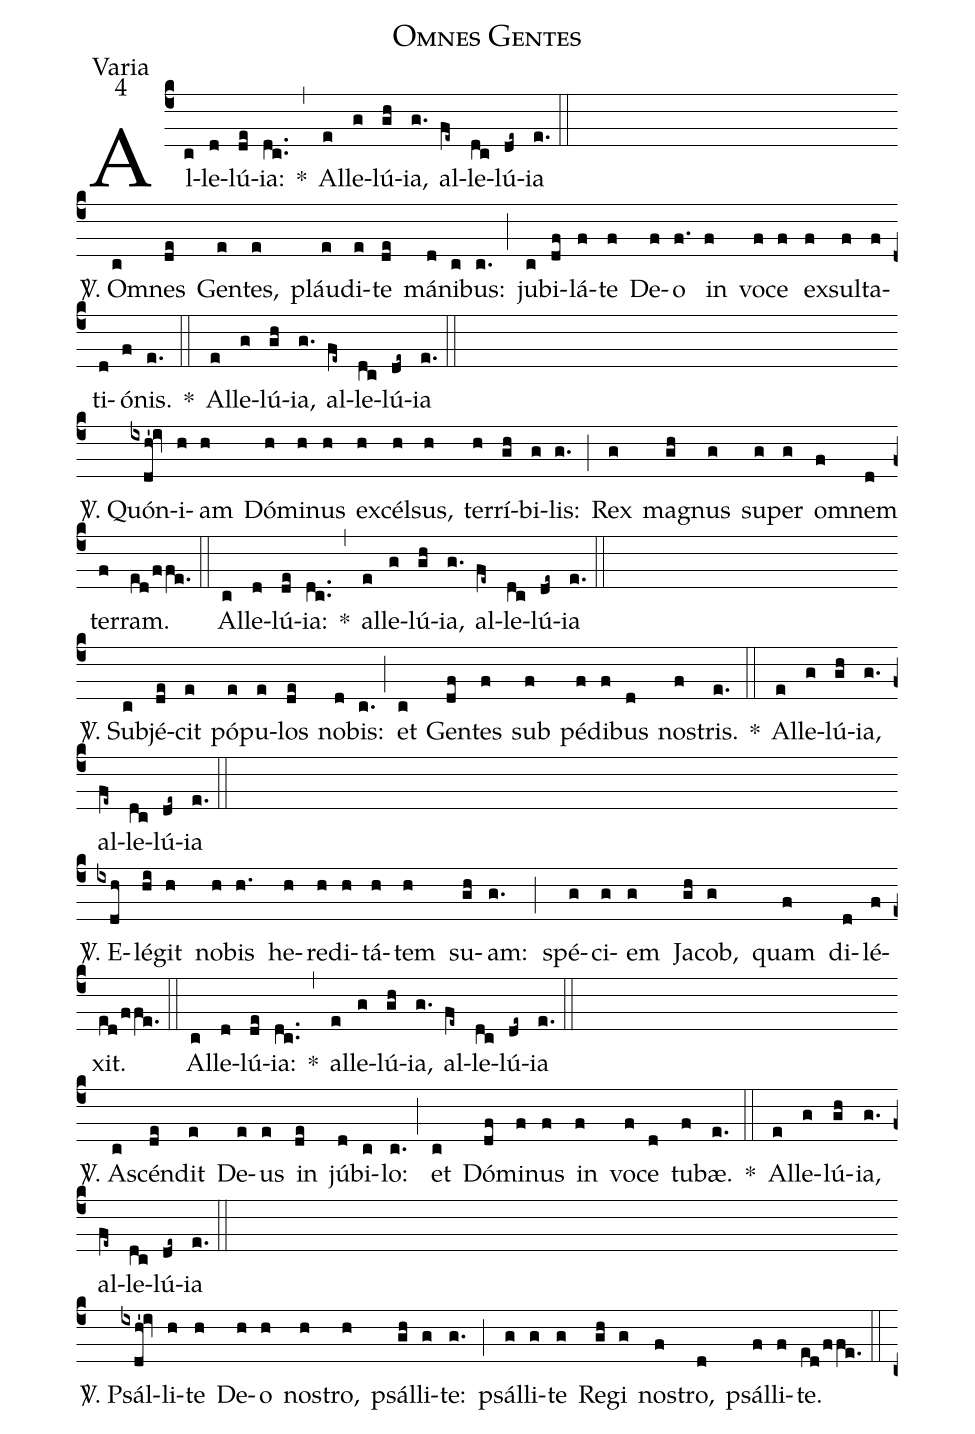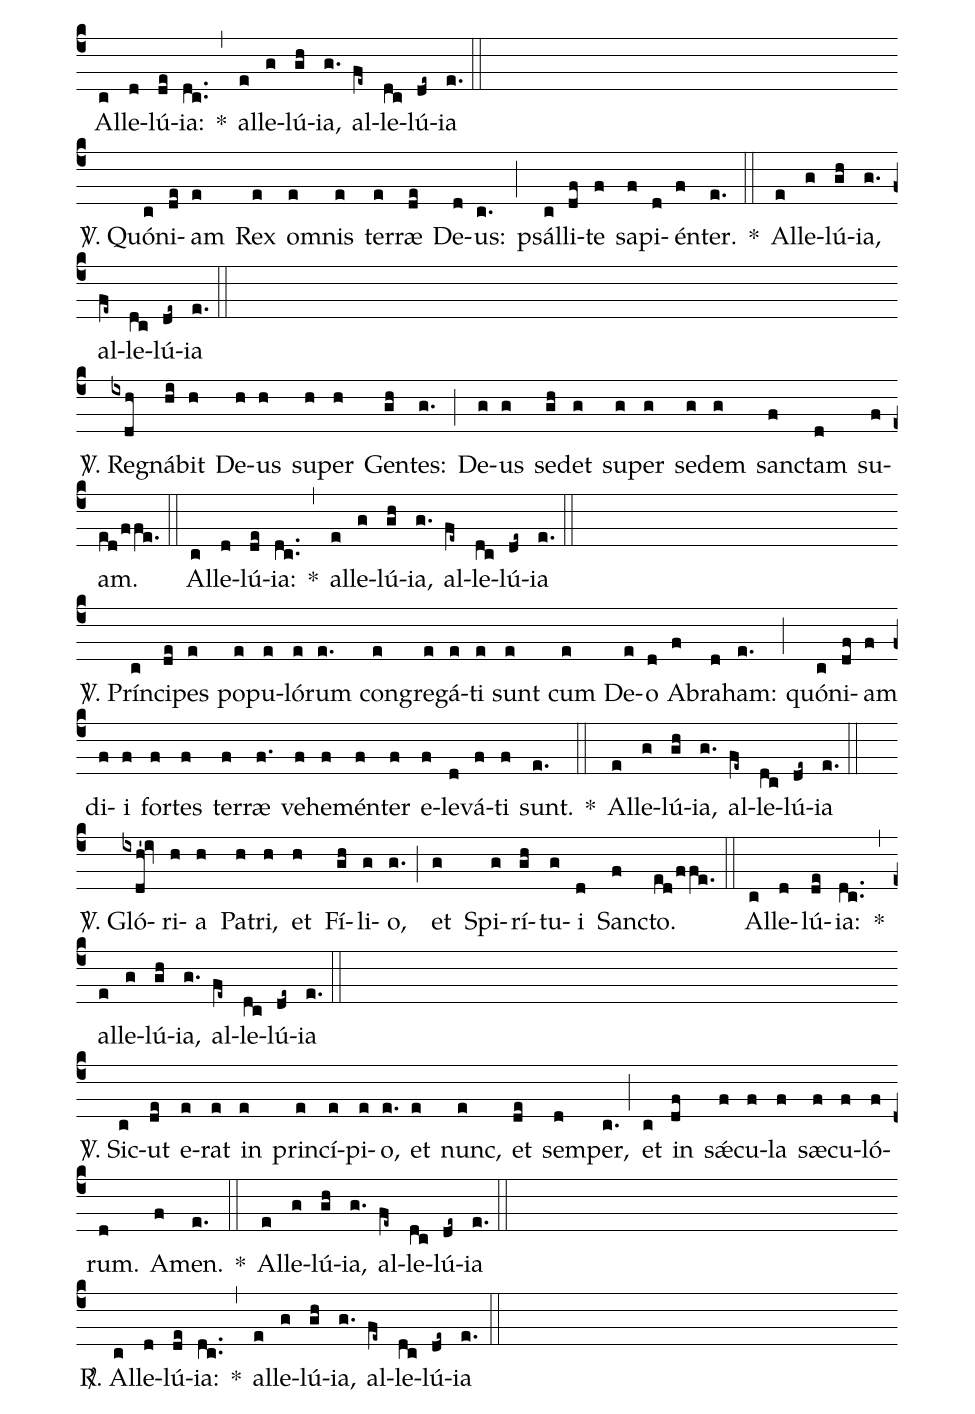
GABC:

name:Omnes Gentes;
office-part:Varia;
mode:4;
%%
(c4) Al(c)le(d)lú(de)ia:(dc..) *(,) Al(e)le(g)lú(gh)ia,(g.) al(fe~)le(dc)lú(de~)ia(e.) (::)(Z-)
<sp>V/</sp>. Om(c)nes(de) Gen(e)tes,(e) pláu(e)di(e)te(de) má(d)ni(c)bus:(c.) (;) ju(c)bi(df)lá(f)te(f) De(f)o(f.) in(f) vo(f)ce(f) ex(f)sul(f)ta(f)ti(d)ó(f)nis.(e.) *(::) Al(e)le(g)lú(gh)ia,(g.) al(fe~)le(dc)lú(de~)ia(e.) (::)(Z-)
<sp>V/</sp>. Quón(ixdh'!iv)i(h)am(h) Dó(h)mi(h)nus(h) ex(h)cél(h)sus,(h) ter(h)rí(gh)bi(g)lis:(g.) (;) Rex(g) ma(gh)gnus(g) su(g)per(g) om(f)nem(d) ter(f)ram.(ed/ffe.) (::) Al(c)le(d)lú(de)ia:(dc..) *(,) al(e)le(g)lú(gh)ia,(g.) al(fe~)le(dc)lú(de~)ia(e.) (::)(Z-)
<sp>V/</sp>. Sub(c)jé(de)cit(e) pó(e)pu(e)los(de) no(d)bis:(c.) (;) et(c) Gen(df)tes(f) sub(f) pé(f)di(f)bus(d) nos(f)tris.(e.) *(::) Al(e)le(g)lú(gh)ia,(g.) al(fe~)le(dc)lú(de~)ia(e.) (::)(Z-)
<sp>V/</sp>. E(ixdh)lé(hi)git(h) no(h)bis(h.) he(h)re(h)di(h)tá(h)tem(h) su(gh)am:(g.) (;) spé(g)ci(g)em(g) Ja(gh)cob,(g) quam(f) di(d)lé(f)xit.(ed/ffe.) (::) Al(c)le(d)lú(de)ia:(dc..) *(,) al(e)le(g)lú(gh)ia,(g.) al(fe~)le(dc)lú(de~)ia(e.) (::)(Z-)
<sp>V/</sp>. A(c)scén(de)dit(e) De(e)us(e) in(de) jú(d)bi(c)lo:(c.) (;) et(c) Dó(df)mi(f)nus(f) in(f) vo(f)ce(d) tu(f)bæ.(e.) *(::) Al(e)le(g)lú(gh)ia,(g.) al(fe~)le(dc)lú(de~)ia(e.) (::)(Z-)
<sp>V/</sp>. Psál(ixdh'!iv)li(h)te(h) De(h)o(h) nos(h)tro,(h) psál(gh)li(g)te:(g.) (;) psál(g)li(g)te(g) Re(gh)gi(g) nos(f)tro,(d) psál(f)li(f)te.(ed/ffe.) (::) Al(c)le(d)lú(de)ia:(dc..) *(,) al(e)le(g)lú(gh)ia,(g.) al(fe~)le(dc)lú(de~)ia(e.) (::)(Z-)
<sp>V/</sp>. Quón(c)i(de)am(e) Rex(e) om(e)nis(e) ter(e)ræ(de) De(d)us:(c.) (;) psál(c)li(df)te(f) sa(f)pi(d)én(f)ter.(e.) *(::) Al(e)le(g)lú(gh)ia,(g.) al(fe~)le(dc)lú(de~)ia(e.) (::)(Z-)
<sp>V/</sp>. Re(ixdh)gná(hi)bit(h) De(h)us(h) su(h)per(h) Gen(gh)tes:(g.) (;) De(g)us(g) se(gh)det(g) su(g)per(g) se(g)dem(g) sanc(f)tam(d) su(f)am.(ed/ffe.) (::) Al(c)le(d)lú(de)ia:(dc..) *(,) al(e)le(g)lú(gh)ia,(g.) al(fe~)le(dc)lú(de~)ia(e.) (::)(Z-)
<sp>V/</sp>. Prín(c)ci(de)pes(e) po(e)pu(e)ló(e)rum(e.) con(e)gre(e)gá(e)ti(e) sunt(e) cum(e) De(e)o(d) A(f)bra(d)ham:(e.) (;) quón(c)i(df)am(f) di(f)i(f) for(f)tes(f) ter(f)ræ(f.) ve(f)he(f)mén(f)ter(f) e(f)le(d)vá(f)ti(f) sunt.(e.) *(::) Al(e)le(g)lú(gh)ia,(g.) al(fe~)le(dc)lú(de~)ia(e.) (::)(Z-)
<sp>V/</sp>. Gló(ixdh'!iv)ri(h)a(h) Pa(h)tri,(h) et(h) Fí(gh)li(g)o,(g.) (;) et(g) Spi(g)rí(gh)tu(g)i(d) Sanc(f)to.(ed/ffe.) (::) Al(c)le(d)lú(de)ia:(dc..) *(,) al(e)le(g)lú(gh)ia,(g.) al(fe~)le(dc)lú(de~)ia(e.) (::)(Z-)
<sp>V/</sp>. Sic(c)ut(de) e(e)rat(e) in(e) prin(e)cí(e)pi(e)o,(e.) et(e) nunc,(e) et(de) sem(d)per,(c.) (;) et(c) in(df) sǽ(f)cu(f)la(f) sæ(f)cu(f)ló(f)rum.(d) A(f)men.(e.) *(::) Al(e)le(g)lú(gh)ia,(g.) al(fe~)le(dc)lú(de~)ia(e.) (::)(Z-)
<sp>R/</sp>. Al(c)le(d)lú(de)ia:(dc..) *(,) al(e)le(g)lú(gh)ia,(g.) al(fe~)le(dc)lú(de~)ia(e.) (::)
